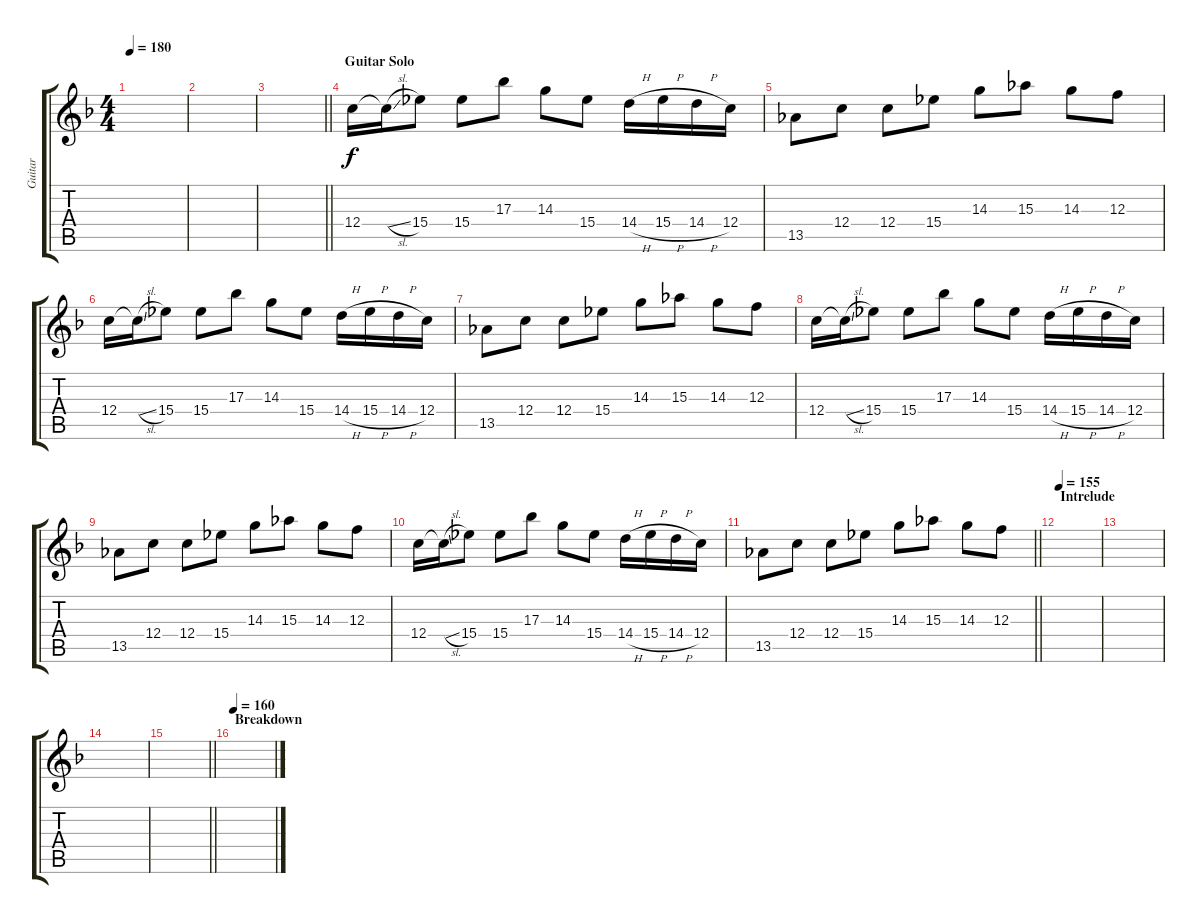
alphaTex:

\track ("Guitar" "Guitar") {instrument distortionguitar}
\staff {score tabs}
\tuning (D4 A3 F3 C3 G2 C2) {hide}
\ts (4 4)
\tempo 180
\clef g2
\ks f
|
|
\barLineRight lightlight
|
\section ("" "Guitar Solo")
12.4.16 12.4{sl t}.16 15.4.8 15.4.8 17.3.8 14.3.8 15.4.8 14.4{h}.16 15.4{h}.16 14.4{h}.16 12.4.16 |
13.5.8 12.4.8 12.4.8 15.4.8 14.3.8 15.3.8 14.3.8 12.3.8 |
12.4.16 12.4{sl t}.16 15.4.8 15.4.8 17.3.8 14.3.8 15.4.8 14.4{h}.16 15.4{h}.16 14.4{h}.16 12.4.16 |
13.5.8 12.4.8 12.4.8 15.4.8 14.3.8 15.3.8 14.3.8 12.3.8 |
12.4.16 12.4{sl t}.16 15.4.8 15.4.8 17.3.8 14.3.8 15.4.8 14.4{h}.16 15.4{h}.16 14.4{h}.16 12.4.16 |
13.5.8 12.4.8 12.4.8 15.4.8 14.3.8 15.3.8 14.3.8 12.3.8 |
12.4.16 12.4{sl t}.16 15.4.8 15.4.8 17.3.8 14.3.8 15.4.8 14.4{h}.16 15.4{h}.16 14.4{h}.16 12.4.16 |
\barLineRight lightlight
13.5.8 12.4.8 12.4.8 15.4.8 14.3.8 15.3.8 14.3.8 12.3.8 |
\section ("" "Intrelude")
\tempo 155
|
|
|
\barLineRight lightlight
|
\section ("" "Breakdown")
\tempo 160
